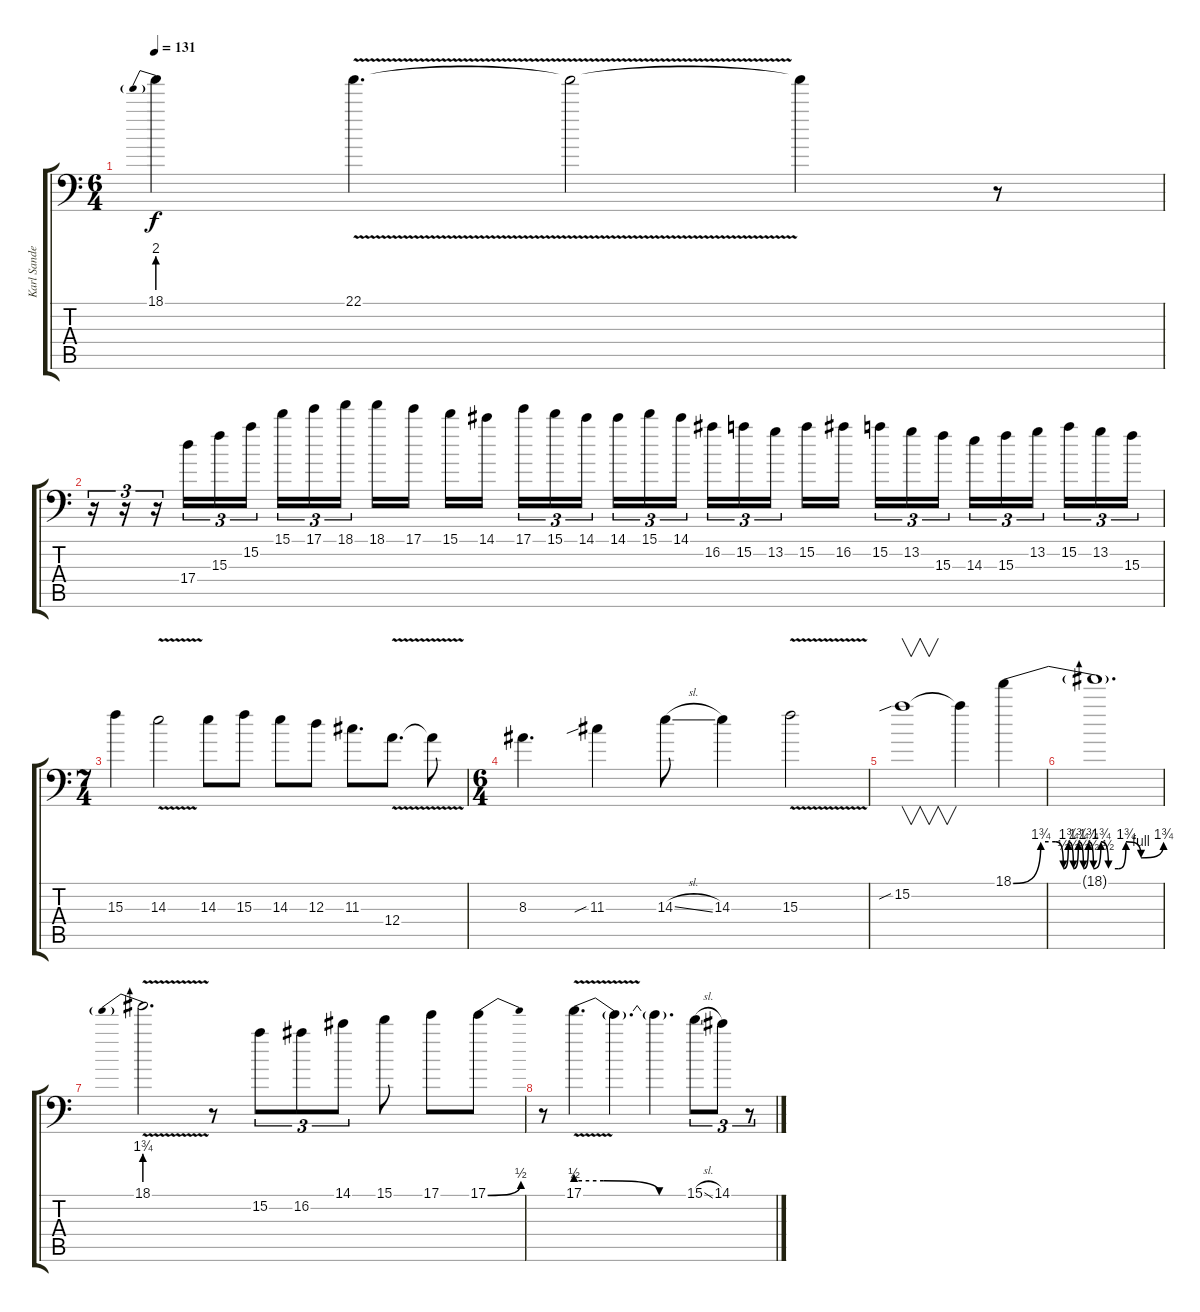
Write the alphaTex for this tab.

\track ("Karl Sanders" "Karl Sande") {instrument overdrivenguitar}
\staff {score tabs}
\tuning (B3 Gb3 D3 A2 E2 A1) {hide}
\ts (6 4)
\tempo 131
\clef f4
\ks c
18.1{be (prebend 0 8 60 8)}.4{dy f} 22.1{v}.4{d} 22.1{t}.2 22.1{t}.4 r.8 |
r.16{tu (3 2)} r.16{tu (3 2)} r.16{tu (3 2)} 17.4.16{tu (3 2)} 15.3.16{tu (3 2)} 15.2.16{tu (3 2) beam splitsecondary} 15.1.16{tu (3 2)} 17.1.16{tu (3 2)} 18.1.16{tu (3 2) beam splitsecondary} 18.1.16 17.1.16 15.1.16 14.1.16{beam splitsecondary} 17.1.16{tu (3 2)} 15.1.16{tu (3 2)} 14.1.16{tu (3 2)} 14.1.16{tu (3 2)} 15.1.16{tu (3 2)} 14.1.16{tu (3 2) beam splitsecondary} 16.2.16{tu (3 2)} 15.2.16{tu (3 2)} 13.2.16{tu (3 2) beam splitsecondary} 15.2.16 16.2.16{beam splitsecondary} 15.2.16{tu (3 2)} 13.2.16{tu (3 2)} 15.3.16{tu (3 2) beam splitsecondary} 14.3.16{tu (3 2)} 15.3.16{tu (3 2)} 13.2.16{tu (3 2) beam splitsecondary} 15.2.16{tu (3 2)} 13.2.16{tu (3 2)} 15.3.16{tu (3 2)} |
\ts (7 4)
15.3.4 14.3{v}.2 14.3.8 15.3.8 14.3.8 12.3.8 11.3.8{d} 12.4{v}.8{d} 12.4{t}.8 |
\ts (6 4)
8.3.4{d} 11.3{sib}.4 14.3{sl}.8 14.3.4 15.3{v}.2 |
15.2{sib}.1{v} 15.2{t}.4 18.1{be (custom 0 0 11 7 17 7 20 2 22 7 24 2 26 7 28 2 30 7 32 2 35 7 38 2 42 2 45 7 51 4 60 7)}.4 |
18.1{t}.1{d} |
18.1{be (prebend 0 7 60 7) v}.2{d} r.8 15.2.8{tu (3 2)} 16.2.8{tu (3 2)} 14.1.8{tu (3 2)} 15.1.8 17.1.8 17.1{be (bend 0 0 60 2)}.8 |
r.8 17.1{be (custom 0 2 15 2 45 0 60 0) v}.4{d} 17.1{t}.4{d} 17.1{t}.4{d} 15.1{sl}.8{tu (3 2)} 14.1.8{tu (3 2)} r.8{tu (3 2)}
